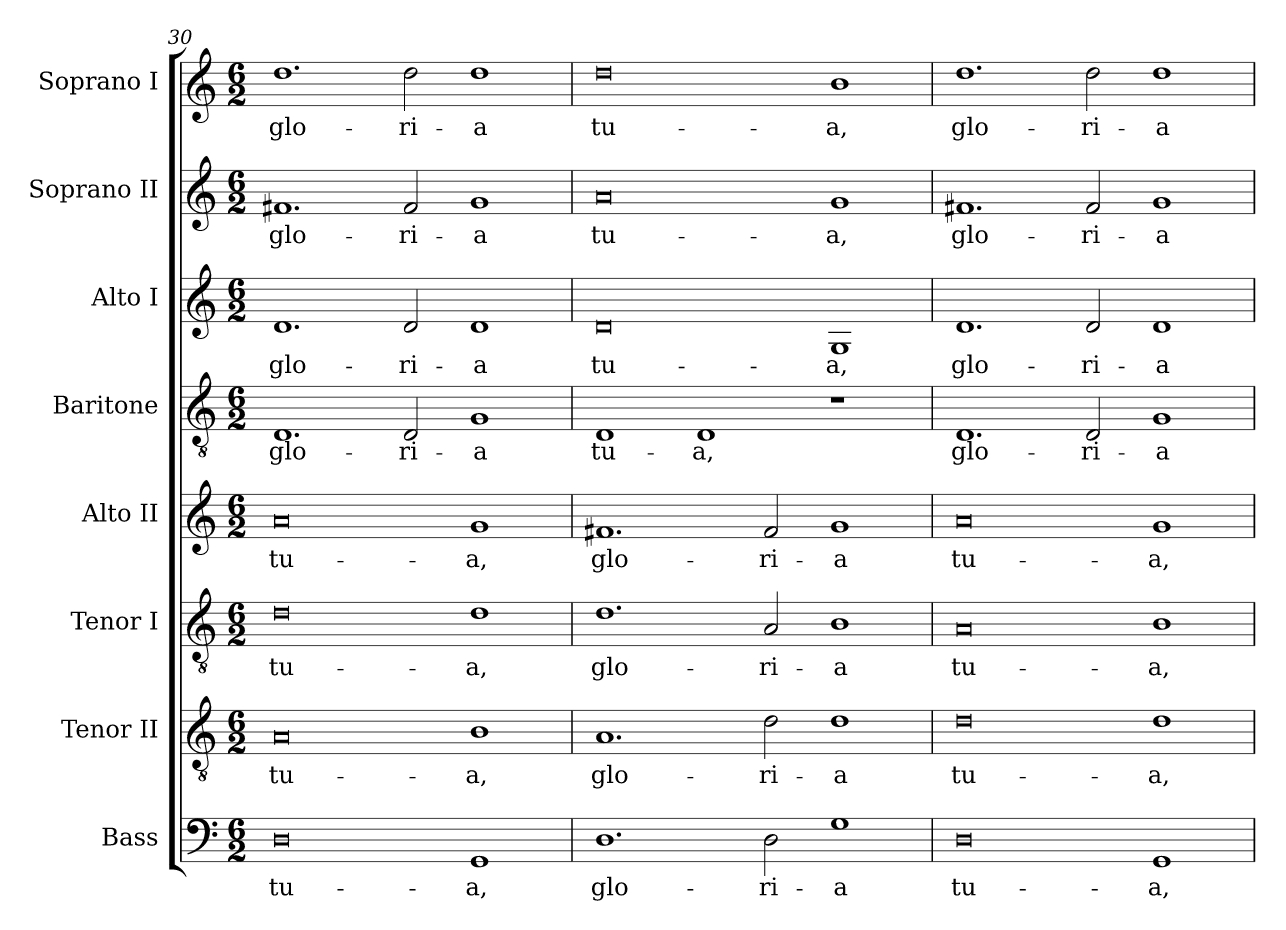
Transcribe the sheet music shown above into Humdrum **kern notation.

**kern	**text	**kern	**text	**kern	**text	**kern	**text	**kern	**text	**kern	**text	**kern	**text	**kern	**text
*part8	*part8	*part7	*part7	*part6	*part6	*part5	*part5	*part4	*part4	*part3	*part3	*part2	*part2	*part1	*part1
*staff8	*staff8	*staff7	*staff7	*staff6	*staff6	*staff5	*staff5	*staff4	*staff4	*staff3	*staff3	*staff2	*staff2	*staff1	*staff1
*I"Bass	*	*I"Tenor II	*	*I"Tenor I	*	*I"Alto II	*	*I"Baritone	*	*I"Alto I	*	*I"Soprano II	*	*I"Soprano I	*
*clefF4	*	*clefGv2	*	*clefGv2	*	*clefG2	*	*clefGv2	*	*clefG2	*	*clefG2	*	*clefG2	*
*ITrd7c12	*	*ITrd7c12	*	*ITrd7c12	*	*	*	*ITrd7c12	*	*	*	*	*	*	*
*k[]	*	*k[]	*	*k[]	*	*k[]	*	*k[]	*	*k[]	*	*k[]	*	*k[]	*
*C:	*	*C:	*	*C:	*	*C:	*	*C:	*	*C:	*	*C:	*	*C:	*
*M6/2	*	*M6/2	*	*M6/2	*	*M6/2	*	*M6/2	*	*M6/2	*	*M6/2	*	*M6/2	*
=30	=30	=30	=30	=30	=30	=30	=30	=30	=30	=30	=30	=30	=30	=30	=30
!	!LO:LY:b:color=#000000	!	!	!	!	!	!	!	!	!	!	!	!	!	!
!	!	!	!LO:LY:b:color=#000000	!	!	!	!	!	!	!	!	!	!	!	!
!	!	!	!	!	!LO:LY:b:color=#000000	!	!	!	!	!	!	!	!	!	!
!	!	!	!	!	!	!	!LO:LY:b:color=#000000	!	!	!	!	!	!	!	!
!	!	!	!	!	!	!	!	!	!LO:LY:b:color=#000000	!	!	!	!	!	!
!	!	!	!	!	!	!	!	!	!	!	!LO:LY:b:color=#000000	!	!	!	!
!	!	!	!	!	!	!	!	!	!	!	!	!	!LO:LY:b:color=#000000	!	!
!	!	!	!	!	!	!	!	!	!	!	!	!	!	!	!LO:LY:b:color=#000000
0DDi	tu-	0AAi	tu-	0Di	tu-	0ai	tu-	1.DDi	glo-	1.di	glo-	1.f#Xi	glo-	1.ddi	glo-
!	!	!	!	!	!	!	!	!	!LO:LY:b:color=#000000	!	!	!	!	!	!
!	!	!	!	!	!	!	!	!	!	!	!LO:LY:b:color=#000000	!	!	!	!
!	!	!	!	!	!	!	!	!	!	!	!	!	!LO:LY:b:color=#000000	!	!
!	!	!	!	!	!	!	!	!	!	!	!	!	!	!	!LO:LY:b:color=#000000
.	.	.	.	.	.	.	.	2DDi/	-ri-	2di/	-ri-	2f#i/	-ri-	2ddi\	-ri-
!	!LO:LY:b:color=#000000	!	!	!	!	!	!	!	!	!	!	!	!	!	!
!	!	!	!LO:LY:b:color=#000000	!	!	!	!	!	!	!	!	!	!	!	!
!	!	!	!	!	!LO:LY:b:color=#000000	!	!	!	!	!	!	!	!	!	!
!	!	!	!	!	!	!	!LO:LY:b:color=#000000	!	!	!	!	!	!	!	!
!	!	!	!	!	!	!	!	!	!LO:LY:b:color=#000000	!	!	!	!	!	!
!	!	!	!	!	!	!	!	!	!	!	!LO:LY:b:color=#000000	!	!	!	!
!	!	!	!	!	!	!	!	!	!	!	!	!	!LO:LY:b:color=#000000	!	!
!	!	!	!	!	!	!	!	!	!	!	!	!	!	!	!LO:LY:b:color=#000000
1GGGi	-a,	1BBi	-a,	1Di	-a,	1gi	-a,	1GGi	-a	1di	-a	1gi	-a	1ddi	-a
=31	=31	=31	=31	=31	=31	=31	=31	=31	=31	=31	=31	=31	=31	=31	=31
!	!LO:LY:b:color=#000000	!	!	!	!	!	!	!	!	!	!	!	!	!	!
!	!	!	!LO:LY:b:color=#000000	!	!	!	!	!	!	!	!	!	!	!	!
!	!	!	!	!	!LO:LY:b:color=#000000	!	!	!	!	!	!	!	!	!	!
!	!	!	!	!	!	!	!LO:LY:b:color=#000000	!	!	!	!	!	!	!	!
!	!	!	!	!	!	!	!	!	!LO:LY:b:color=#000000	!	!	!	!	!	!
!	!	!	!	!	!	!	!	!	!	!	!LO:LY:b:color=#000000	!	!	!	!
!	!	!	!	!	!	!	!	!	!	!	!	!	!LO:LY:b:color=#000000	!	!
!	!	!	!	!	!	!	!	!	!	!	!	!	!	!	!LO:LY:b:color=#000000
1.DDi	glo-	1.AAi	glo-	1.Di	glo-	1.f#Xi	glo-	1DDi	tu-	0di	tu-	0ai	tu-	0ddi	tu-
!	!	!	!	!	!	!	!	!	!LO:LY:b:color=#000000	!	!	!	!	!	!
.	.	.	.	.	.	.	.	1DDi	-a,	.	.	.	.	.	.
!	!LO:LY:b:color=#000000	!	!	!	!	!	!	!	!	!	!	!	!	!	!
!	!	!	!LO:LY:b:color=#000000	!	!	!	!	!	!	!	!	!	!	!	!
!	!	!	!	!	!LO:LY:b:color=#000000	!	!	!	!	!	!	!	!	!	!
!	!	!	!	!	!	!	!LO:LY:b:color=#000000	!	!	!	!	!	!	!	!
2DDi\	-ri-	2Di\	-ri-	2AAi/	-ri-	2f#i/	-ri-	.	.	.	.	.	.	.	.
!	!LO:LY:b:color=#000000	!	!	!	!	!	!	!	!	!	!	!	!	!	!
!	!	!	!LO:LY:b:color=#000000	!	!	!	!	!	!	!	!	!	!	!	!
!	!	!	!	!	!LO:LY:b:color=#000000	!	!	!	!	!	!	!	!	!	!
!	!	!	!	!	!	!	!LO:LY:b:color=#000000	!	!	!	!	!	!	!	!
!	!	!	!	!	!	!	!	!	!	!	!LO:LY:b:color=#000000	!	!	!	!
!	!	!	!	!	!	!	!	!	!	!	!	!	!LO:LY:b:color=#000000	!	!
!	!	!	!	!	!	!	!	!	!	!	!	!	!	!	!LO:LY:b:color=#000000
1GGi	-a	1Di	-a	1BBi	-a	1gi	-a	1r	.	1Gi	-a,	1gi	-a,	1bi	-a,
=32	=32	=32	=32	=32	=32	=32	=32	=32	=32	=32	=32	=32	=32	=32	=32
!	!LO:LY:b:color=#000000	!	!	!	!	!	!	!	!	!	!	!	!	!	!
!	!	!	!LO:LY:b:color=#000000	!	!	!	!	!	!	!	!	!	!	!	!
!	!	!	!	!	!LO:LY:b:color=#000000	!	!	!	!	!	!	!	!	!	!
!	!	!	!	!	!	!	!LO:LY:b:color=#000000	!	!	!	!	!	!	!	!
!	!	!	!	!	!	!	!	!	!LO:LY:b:color=#000000	!	!	!	!	!	!
!	!	!	!	!	!	!	!	!	!	!	!LO:LY:b:color=#000000	!	!	!	!
!	!	!	!	!	!	!	!	!	!	!	!	!	!LO:LY:b:color=#000000	!	!
!	!	!	!	!	!	!	!	!	!	!	!	!	!	!	!LO:LY:b:color=#000000
0DDi	tu-	0Di	tu-	0AAi	tu-	0ai	tu-	1.DDi	glo-	1.di	glo-	1.f#Xi	glo-	1.ddi	glo-
!	!	!	!	!	!	!	!	!	!LO:LY:b:color=#000000	!	!	!	!	!	!
!	!	!	!	!	!	!	!	!	!	!	!LO:LY:b:color=#000000	!	!	!	!
!	!	!	!	!	!	!	!	!	!	!	!	!	!LO:LY:b:color=#000000	!	!
!	!	!	!	!	!	!	!	!	!	!	!	!	!	!	!LO:LY:b:color=#000000
.	.	.	.	.	.	.	.	2DDi/	-ri-	2di/	-ri-	2f#i/	-ri-	2ddi\	-ri-
!	!LO:LY:b:color=#000000	!	!	!	!	!	!	!	!	!	!	!	!	!	!
!	!	!	!LO:LY:b:color=#000000	!	!	!	!	!	!	!	!	!	!	!	!
!	!	!	!	!	!LO:LY:b:color=#000000	!	!	!	!	!	!	!	!	!	!
!	!	!	!	!	!	!	!LO:LY:b:color=#000000	!	!	!	!	!	!	!	!
!	!	!	!	!	!	!	!	!	!LO:LY:b:color=#000000	!	!	!	!	!	!
!	!	!	!	!	!	!	!	!	!	!	!LO:LY:b:color=#000000	!	!	!	!
!	!	!	!	!	!	!	!	!	!	!	!	!	!LO:LY:b:color=#000000	!	!
!	!	!	!	!	!	!	!	!	!	!	!	!	!	!	!LO:LY:b:color=#000000
1GGGi	-a,	1Di	-a,	1BBi	-a,	1gi	-a,	1GGi	-a	1di	-a	1gi	-a	1ddi	-a
=	=	=	=	=	=	=	=	=	=	=	=	=	=	=	=
*-	*-	*-	*-	*-	*-	*-	*-	*-	*-	*-	*-	*-	*-	*-	*-
